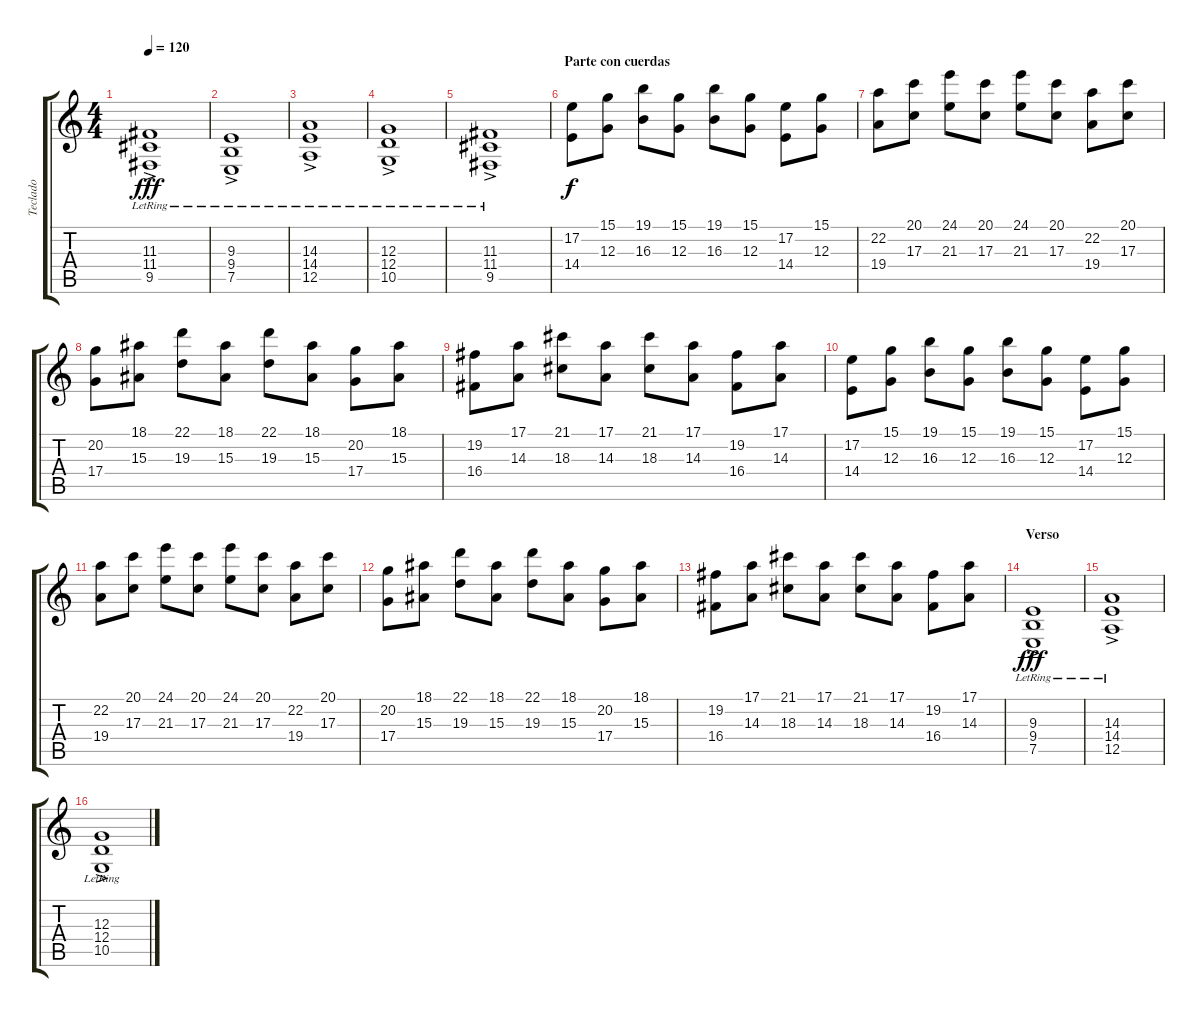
\track ("Teclado" "Teclado") {instrument stringensemble2}
\staff {score tabs}
\tuning (E4 B3 G3 D3 A2 E2) {hide}
\ts (4 4)
\tempo 120
\clef g2
\ks c
(11.3{ac lr} 11.4{lr} 9.5{ac lr}).1{dy fff} |
(9.3{ac lr} 9.4{ac lr} 7.5{ac lr}).1 |
(14.3{ac lr} 14.4{ac lr} 12.5{ac lr}).1 |
(12.3{ac lr} 12.4{ac lr} 10.5{ac lr}).1 |
(11.3{ac lr} 11.4{lr} 9.5{ac lr}).1 |
\section ("" "Parte con cuerdas")
(17.2 14.4).8{dy f instrument stringensemble1} (15.1 12.3).8 (19.1 16.3).8 (15.1 12.3).8 (19.1 16.3).8 (15.1 12.3).8 (17.2 14.4).8 (15.1 12.3).8 |
(22.2 19.4).8 (20.1 17.3).8 (24.1 21.3).8 (20.1 17.3).8 (24.1 21.3).8 (20.1 17.3).8 (22.2 19.4).8 (20.1 17.3).8 |
(20.2 17.4).8 (18.1 15.3).8 (22.1 19.3).8 (18.1 15.3).8 (22.1 19.3).8 (18.1 15.3).8 (20.2 17.4).8 (18.1 15.3).8 |
(19.2 16.4).8 (17.1 14.3).8 (21.1 18.3).8 (17.1 14.3).8 (21.1 18.3).8 (17.1 14.3).8 (19.2 16.4).8 (17.1 14.3).8 |
(17.2 14.4).8{instrument stringensemble1} (15.1 12.3).8 (19.1 16.3).8 (15.1 12.3).8 (19.1 16.3).8 (15.1 12.3).8 (17.2 14.4).8 (15.1 12.3).8 |
(22.2 19.4).8 (20.1 17.3).8 (24.1 21.3).8 (20.1 17.3).8 (24.1 21.3).8 (20.1 17.3).8 (22.2 19.4).8 (20.1 17.3).8 |
(20.2 17.4).8 (18.1 15.3).8 (22.1 19.3).8 (18.1 15.3).8 (22.1 19.3).8 (18.1 15.3).8 (20.2 17.4).8 (18.1 15.3).8 |
(19.2 16.4).8 (17.1 14.3).8 (21.1 18.3).8 (17.1 14.3).8 (21.1 18.3).8 (17.1 14.3).8 (19.2 16.4).8 (17.1 14.3).8 |
\section ("" "Verso")
(9.3{ac lr} 9.4{ac lr} 7.5{ac lr}).1{dy fff instrument stringensemble2} |
(14.3{ac lr} 14.4{ac lr} 12.5{ac lr}).1 |
(12.3{ac lr} 12.4{ac lr} 10.5{ac lr}).1
